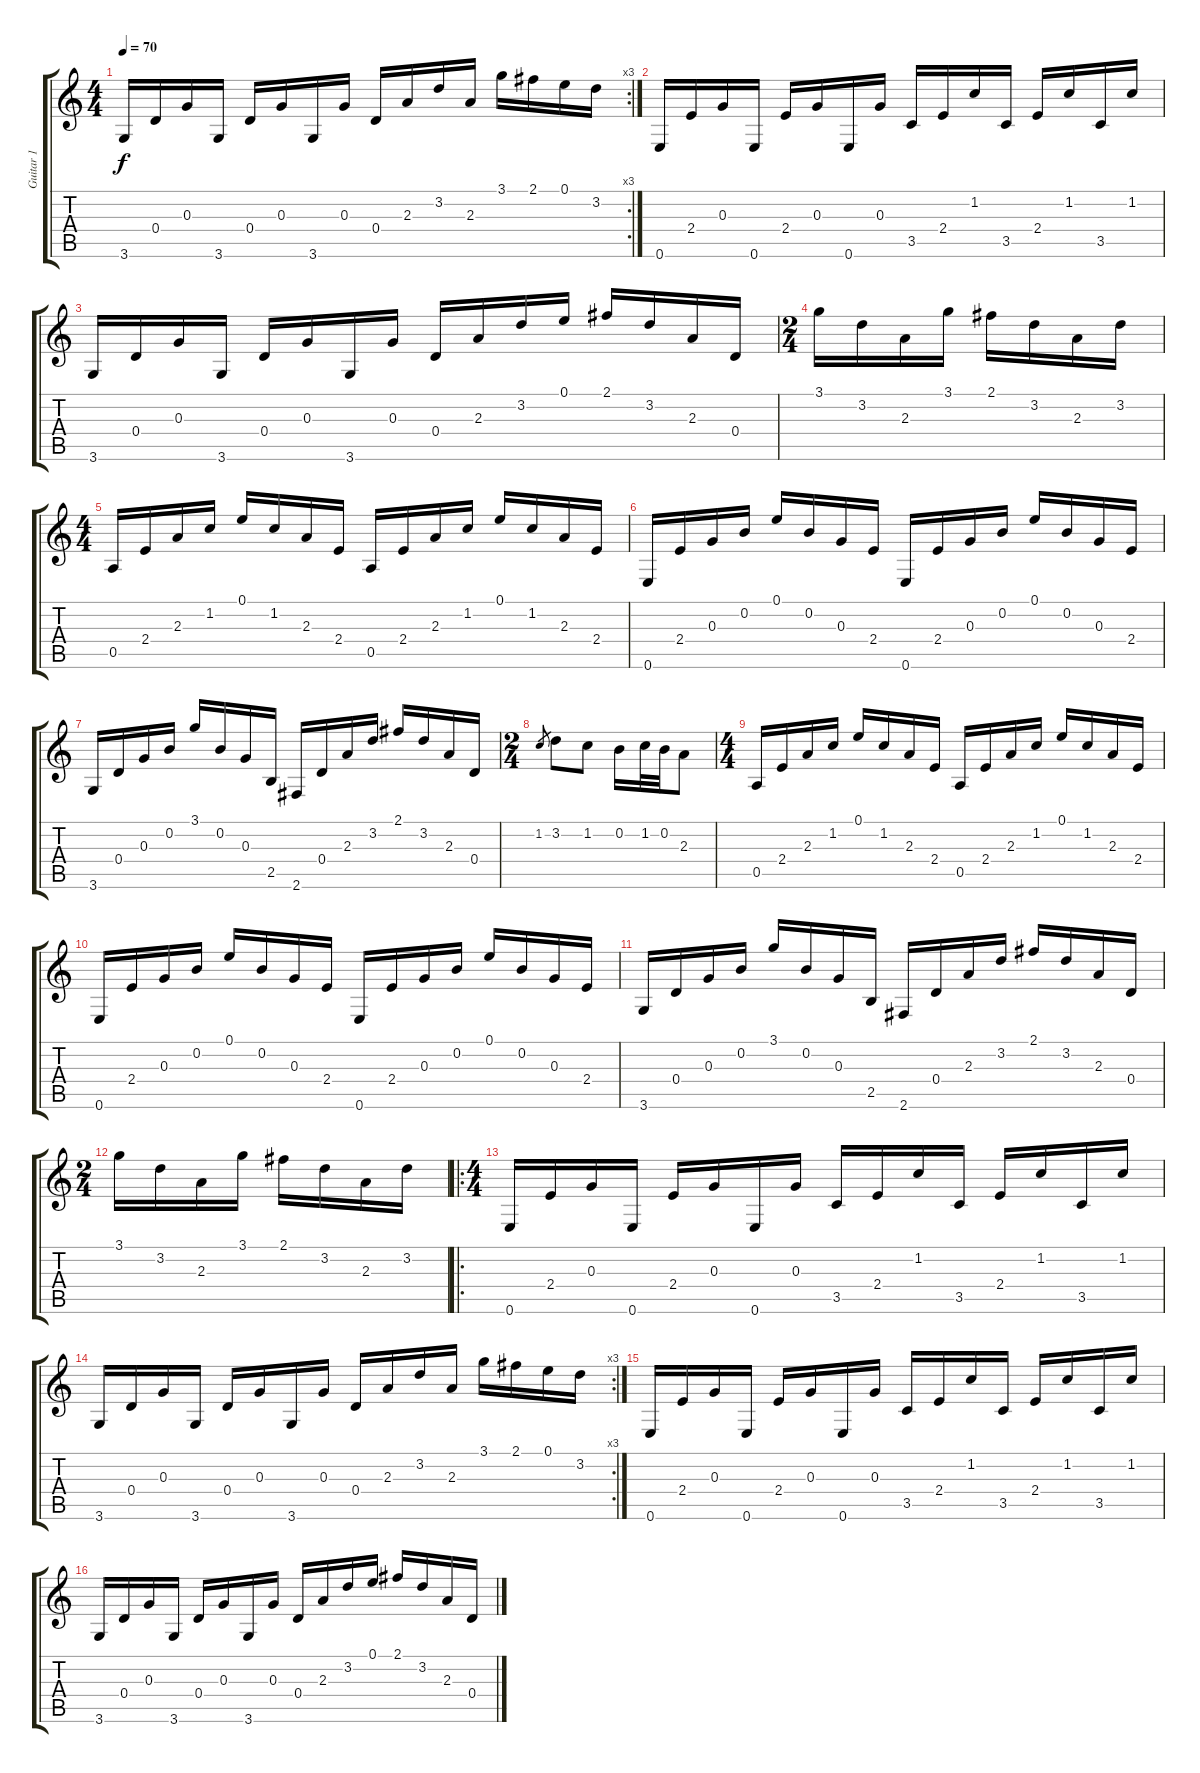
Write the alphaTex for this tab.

\track ("Guitar 1" "Guitar 1") {instrument acousticguitarsteel}
\staff {score tabs}
\tuning (E4 B3 G3 D3 A2 E2) {hide}
\rc 3
\ts (4 4)
\tempo 70
\clef g2
\ks c
3.6.16{dy f} 0.4.16 0.3.16 3.6.16 0.4.16 0.3.16 3.6.16 0.3.16 0.4.16 2.3.16 3.2.16 2.3.16 3.1.16 2.1.16 0.1.16 3.2.16 |
0.6.16 2.4.16 0.3.16 0.6.16 2.4.16 0.3.16 0.6.16 0.3.16 3.5.16 2.4.16 1.2.16 3.5.16 2.4.16 1.2.16 3.5.16 1.2.16 |
3.6.16 0.4.16 0.3.16 3.6.16 0.4.16 0.3.16 3.6.16 0.3.16 0.4.16 2.3.16 3.2.16 0.1.16 2.1.16 3.2.16 2.3.16 0.4.16 |
\ts (2 4)
3.1.16 3.2.16 2.3.16 3.1.16 2.1.16 3.2.16 2.3.16 3.2.16 |
\ts (4 4)
0.5.16 2.4.16 2.3.16 1.2.16 0.1.16 1.2.16 2.3.16 2.4.16 0.5.16 2.4.16 2.3.16 1.2.16 0.1.16 1.2.16 2.3.16 2.4.16 |
0.6.16 2.4.16 0.3.16 0.2.16 0.1.16 0.2.16 0.3.16 2.4.16 0.6.16 2.4.16 0.3.16 0.2.16 0.1.16 0.2.16 0.3.16 2.4.16 |
3.6.16 0.4.16 0.3.16 0.2.16 3.1.16 0.2.16 0.3.16 2.5.16 2.6.16 0.4.16 2.3.16 3.2.16 2.1.16 3.2.16 2.3.16 0.4.16 |
\ts (2 4)
1.2.8{gr} 3.2.8 1.2.8 0.2.16 1.2.32 0.2.32 2.3.8 |
\ts (4 4)
0.5.16 2.4.16 2.3.16 1.2.16 0.1.16 1.2.16 2.3.16 2.4.16 0.5.16 2.4.16 2.3.16 1.2.16 0.1.16 1.2.16 2.3.16 2.4.16 |
0.6.16 2.4.16 0.3.16 0.2.16 0.1.16 0.2.16 0.3.16 2.4.16 0.6.16 2.4.16 0.3.16 0.2.16 0.1.16 0.2.16 0.3.16 2.4.16 |
3.6.16 0.4.16 0.3.16 0.2.16 3.1.16 0.2.16 0.3.16 2.5.16 2.6.16 0.4.16 2.3.16 3.2.16 2.1.16 3.2.16 2.3.16 0.4.16 |
\ts (2 4)
3.1.16 3.2.16 2.3.16 3.1.16 2.1.16 3.2.16 2.3.16 3.2.16 |
\ro
\ts (4 4)
0.6.16 2.4.16 0.3.16 0.6.16 2.4.16 0.3.16 0.6.16 0.3.16 3.5.16 2.4.16 1.2.16 3.5.16 2.4.16 1.2.16 3.5.16 1.2.16 |
\rc 3
3.6.16 0.4.16 0.3.16 3.6.16 0.4.16 0.3.16 3.6.16 0.3.16 0.4.16 2.3.16 3.2.16 2.3.16 3.1.16 2.1.16 0.1.16 3.2.16 |
0.6.16 2.4.16 0.3.16 0.6.16 2.4.16 0.3.16 0.6.16 0.3.16 3.5.16 2.4.16 1.2.16 3.5.16 2.4.16 1.2.16 3.5.16 1.2.16 |
3.6.16 0.4.16 0.3.16 3.6.16 0.4.16 0.3.16 3.6.16 0.3.16 0.4.16 2.3.16 3.2.16 0.1.16 2.1.16 3.2.16 2.3.16 0.4.16
